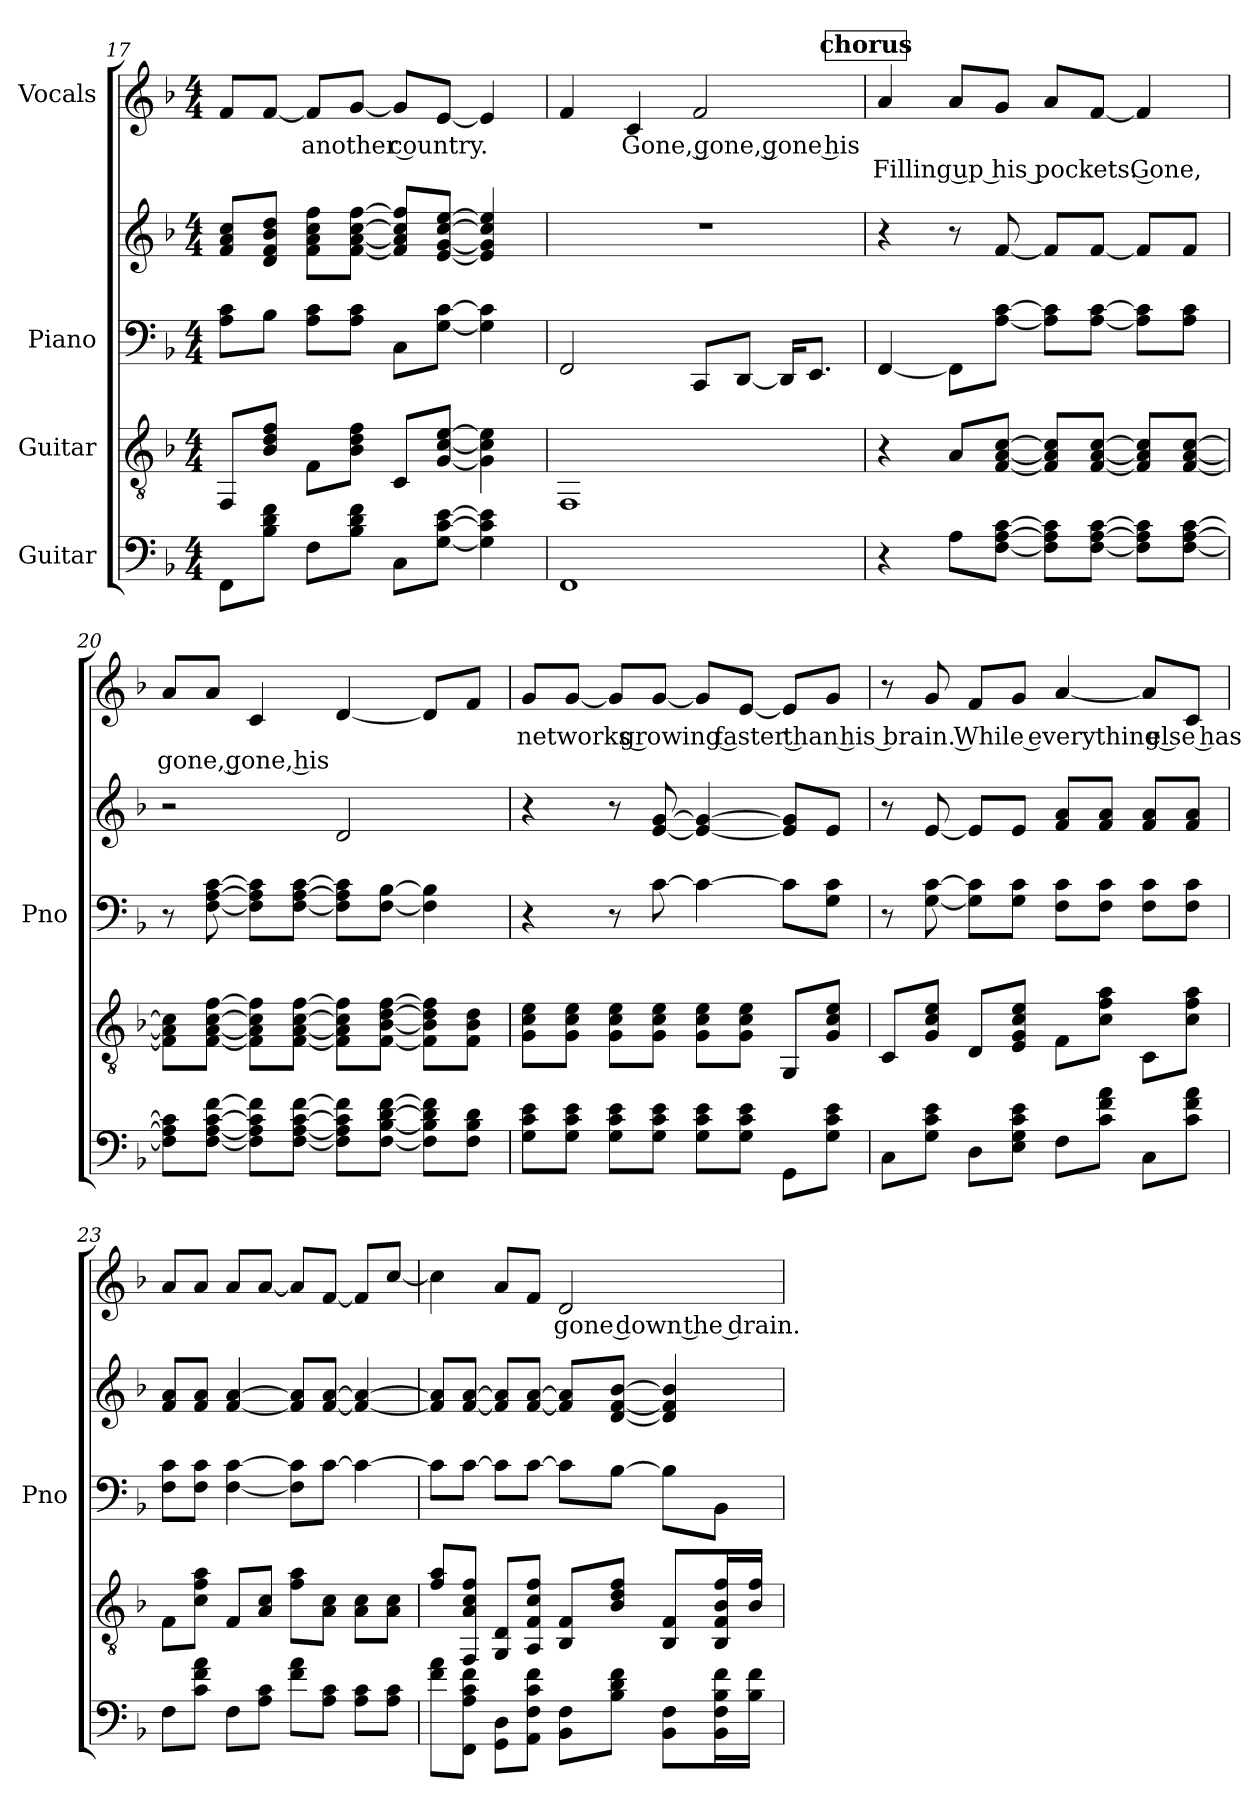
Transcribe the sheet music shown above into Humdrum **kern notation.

**kern	**kern	**kern	**kern	**kern	**text	**text
*part4	*part3	*part2	*part2	*part1	*part1	*part1
*staff5	*staff4	*staff3	*staff2	*staff1	*staff1	*staff1
*I"Guitar	*I"Guitar	*I"Piano	*	*I"Vocals	*	*
*	*	*I'Pno	*	*	*	*
*	*clefGv2	*clefF4	*clefG2	*clefG2	*	*
*k[b-]	*k[b-]	*k[b-]	*k[b-]	*k[b-]	*	*
*F:	*F:	*F:	*F:	*F:	*	*
*M4/4	*M4/4	*M4/4	*M4/4	*M4/4	*	*
=17	=17	=17	=17	=17	=17	=17
8FFL	8FF/L	8A\ 8c\L	8f/ 8a/ 8cc/L	8f/L	.	.
8f\ 8B-\ 8d\J	8B-/ 8d/ 8f/J	8B-\J	8d/ 8f/ 8b-/ 8dd/J	[8f/J	.	.
!	!	!	!	!	!LO:LY:b	!
8FL	8F\L	8A\ 8c\L	8f\ 8a\ 8cc\ 8ff\L	8f/L]	another country.	.
!	!	!	!	!	!LO:LY:b	!
8f\ 8B-\ 8d\J	8B-\ 8d\ 8f\J	8A\ 8c\J	[8f\ [8a\ [8cc\ [8ff\J	[8g/J	.	.
8CL	8C/L	8C\L	8f/] 8a/] 8cc/] 8ff/]L	8g/L]	.	.
[8e\ [8c\ [8G\J	[8G/ [8c/ [8e/J	[8G\ [8c\J	[8e/ [8g/ [8cc/ [8ee/J	[8e/J	.	.
4e] 4c] 4G]	4G\] 4c\] 4e\]	4G\] 4c\]	4e/] 4g/] 4cc/] 4ee/]	4e/]	.	.
=18	=18	=18	=18	=18	=18	=18
1FF	1FF	2FF/	1r	4f/	.	.
!	!	!	!	!	!LO:LY:b	!
.	.	.	.	4c/	Gone, gone, gone his	.
.	.	8CC/L	.	2f/	.	.
.	.	[8DD/J	.	.	.	.
.	.	16DD/KL]	.	.	.	.
.	.	8.EE/J	.	.	.	.
!!LO:PB:g=z
!!LO:REH:place=s1:a:fs=14:t=chorus
=19	=19	=19	=19	=19	=19	=19
!	!	!	!	!	!	!LO:LY:b
4r	4r	[4FF/	4r	4a/	.	Filling up his pockets. Gone,
8AL	8A/L	8FF\L]	8r	8a/L	.	.
[8A\ [8c\ [8F\J	[8F/ [8A/ [8c/J	[8A\ [8c\J	[8f/	8g/J	.	.
8A]\ 8c]\ 8F]\L	8F/] 8A/] 8c/]L	8A\] 8c\]L	8f/L]	8a/L	.	.
[8A\ [8c\ [8F\J	[8F/ [8A/ [8c/J	[8A\ [8c\J	[8f/J	[8f/J	.	.
8A]\ 8c]\ 8F]\L	8F/] 8A/] 8c/]L	8A\] 8c\]L	8f/L]	4f/]	.	.
[8A\ [8c\ [8F\J	[8F/ [8A/ [8c/J	8A\ 8c\J	8f/J	.	.	.
=20	=20	=20	=20	=20	=20	=20
!	!	!	!	!	!LO:LY:b	!LO:LY:b
8A]\ 8c]\ 8F]\L	8F\] 8A\] 8c\]L	8r	2r	8a/L	.	gone, gone, his
[8f\ [8A\ [8c\ [8F\J	[8F\ [8A\ [8c\ [8f\J	[8F\ [8A\ [8c\	.	8a/J	.	.
8f]\ 8A]\ 8c]\ 8F]\L	8F\] 8A\] 8c\] 8f\]L	8F\] 8A\] 8c\]L	.	4c/	.	.
[8f\ [8A\ [8c\ [8F\J	[8F\ [8A\ [8c\ [8f\J	[8F\ [8A\ [8c\J	.	.	.	.
8f]\ 8A]\ 8c]\ 8F]\L	8F\] 8A\] 8c\] 8f\]L	8F\] 8A\] 8c\]L	2d/	[4d/	.	.
[8f\ [8B-\ [8F\ [8d\J	[8F\ [8B-\ [8d\ [8f\J	[8F\ [8B-\J	.	.	.	.
8f]\ 8B-]\ 8F]\ 8d]\L	8F\] 8B-\] 8d\] 8f\]L	4F\] 4B-\]	.	8d/L]	.	.
8B-\ 8F\ 8d\J	8F\ 8B-\ 8d\J	.	.	8f/J	.	.
=21	=21	=21	=21	=21	=21	=21
!	!	!	!	!	!LO:LY:b	!
8e\ 8c\ 8G\L	8G\ 8c\ 8e\L	4r	4r	8g/L	networks growing faster than his brain. While everything else has	.
8e\ 8c\ 8G\J	8G\ 8c\ 8e\J	.	.	[8g/J	.	.
8e\ 8c\ 8G\L	8G\ 8c\ 8e\L	8r	8r	8g/L]	.	.
8e\ 8c\ 8G\J	8G\ 8c\ 8e\J	[8c\	[8e/ [8g/	[8g/J	.	.
8e\ 8c\ 8G\L	8G\ 8c\ 8e\L	4c\_	4e/_ 4g/_	8g/L]	.	.
8e\ 8c\ 8G\J	8G\ 8c\ 8e\J	.	.	[8e/J	.	.
8GGL	8GG/L	8c\L]	8e/] 8g/]L	8e/L]	.	.
8e\ 8c\ 8G\J	8G/ 8c/ 8e/J	8G\ 8c\J	8e/J	8g/J	.	.
=22	=22	=22	=22	=22	=22	=22
8CL	8C/L	8r	8r	8r	.	.
8e\ 8c\ 8G\J	8G/ 8c/ 8e/J	[8G\ [8c\	[8e/	8g/	.	.
8DL	8D/L	8G\] 8c\]L	8e/L]	8f/L	.	.
8e\ 8E\ 8c\ 8G\J	8E/ 8G/ 8c/ 8e/J	8G\ 8c\J	8e/J	8g/J	.	.
8FL	8F\L	8F\ 8c\L	8f/ 8a/L	[4a/	.	.
8f\ 8c\ 8a\J	8c\ 8f\ 8a\J	8F\ 8c\J	8f/ 8a/J	.	.	.
8CL	8C\L	8F\ 8c\L	8f/ 8a/L	8a/L]	.	.
8f\ 8c\ 8a\J	8c\ 8f\ 8a\J	8F\ 8c\J	8f/ 8a/J	8c/J	.	.
!!LO:LB:g=z
=23	=23	=23	=23	=23	=23	=23
8FL	8F\L	8F\ 8c\L	8f/ 8a/L	8a/L	.	.
8f\ 8c\ 8a\J	8c\ 8f\ 8a\J	8F\ 8c\J	8f/ 8a/J	8a/J	.	.
8FL	8F/L	[4F\ [4c\	[4f/ [4a/	8a/L	.	.
8A\ 8c\J	8A/ 8c/J	.	.	[8a/J	.	.
8f\ 8a\L	8f\ 8a\L	8F\] 8c\]L	8f/] 8a/]L	8a/L]	.	.
8A\ 8c\J	8A\ 8c\J	[8c\J	[8f/ [8a/J	[8f/J	.	.
8A\ 8c\L	8A\ 8c\L	4c\_	4f/_ 4a/_	8f/L]	.	.
8A\ 8c\J	8A\ 8c\J	.	.	[8cc/J	.	.
=24	=24	=24	=24	=24	=24	=24
8f\ 8a\L	8f/ 8a/L	8c\L]	8f/] 8a/]L	4cc\]	.	.
8f\ 8FF\ 8c\ 8A\J	8FF/ 8A/ 8c/ 8f/J	[8c\J	[8f/ [8a/J	.	.	.
8D\ 8GG\L	8GG/ 8D/L	8c\L]	8f/] 8a/]L	8a/L	.	.
8f\ 8F\ 8c\ 8AA\J	8AA/ 8F/ 8c/ 8f/J	[8c\J	[8f/ [8a/J	8f/J	.	.
!	!	!	!	!	!LO:LY:b	!
8F\ 8BB-\L	8BB-/ 8F/L	8c\L]	8f/] 8a/]L	2d/	gone down the drain.	.
8f\ 8B-\ 8d\J	8B-/ 8d/ 8f/J	[8B-\J	[8d/ [8f/ [8b-/J	.	.	.
8F\ 8BB-\L	8BB-/ 8F/L	8B-\L]	4d/] 4f/] 4b-/]	.	.	.
16f\ 16B-\ 16F\ 16BB-\L	16BB-/ 16F/ 16B-/ 16f/L	8BB-\J	.	.	.	.
16f\ 16B-\JJ	16B-/ 16f/JJ	.	.	.	.	.
=	=	=	=	=	=	=
*-	*-	*-	*-	*-	*-	*-
